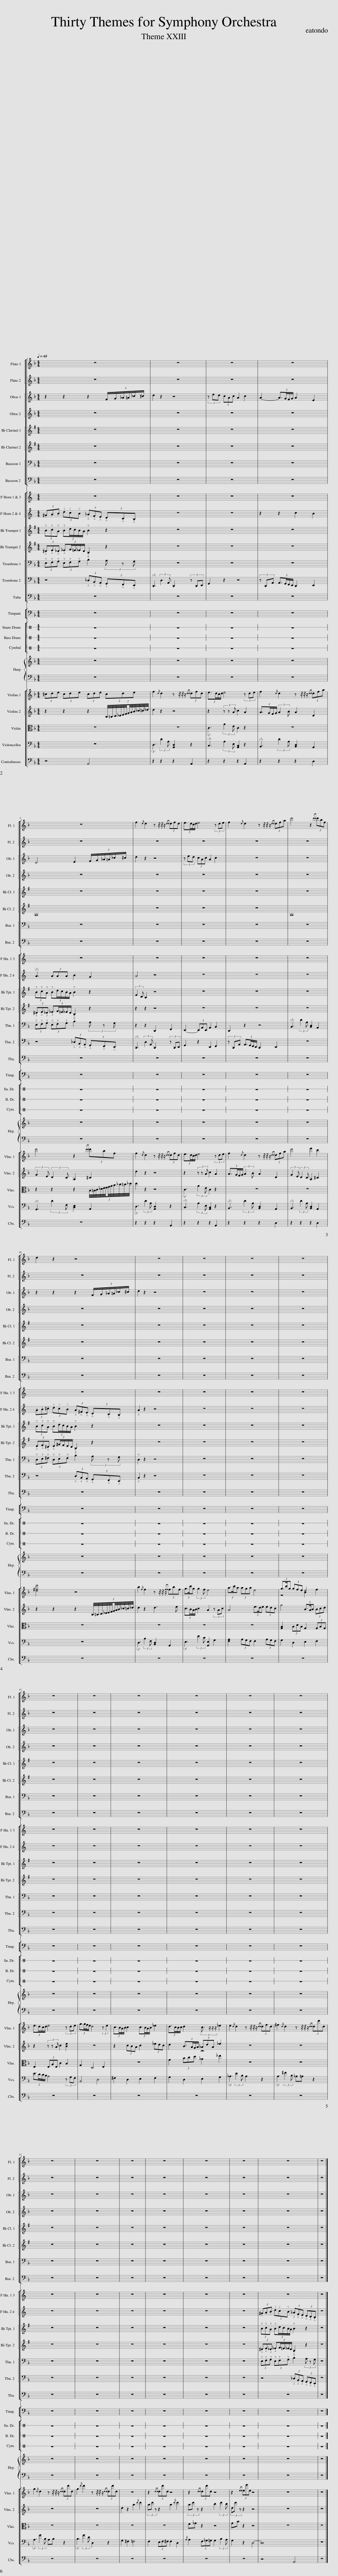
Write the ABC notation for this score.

X:1
%%score [ [ 1 ] [ 2 ] [ 3 ] [ ] ] [ [ 4 ] [ 5 6 ] [ 7 8 ] ] [ ] [ [ ( 9 10 ) 11 ] 12 13 14 ]
L:1/8
Q:1/4=65
M:4/4
I:linebreak $
K:F
V:1 treble
V:2 treble
V:3 treble transpose=-2
V:4 treble transpose=-7
V:5 treble transpose=-2
V:6 treble transpose=-2
V:7 bass
V:8 bass
V:9 treble
V:10 treble
V:11 treble
V:12 alto
V:13 bass
V:14 bass transpose=-12
V:1
 z8 | z8 | z8 | z8 |$ z8 | %5
 f2{/d} d2 z z/4 z/4 z/{/dd} (3dfd | (3:2:4e3/2d/c/d/ e4 (3z de | f2{/d} d2 z z/4 z/4 z/{/dd} (3dfa | d'4 z2{/d'd'} (3d'bf |$ d2 z2 z4 | %10
 z8 | z8 | z8 | z8 |$ z8 | %15
 z8 | z8 | z8 | z8 | z8 |$ %20
 z8 | z8 | z8 | z8 | z8 | %25
 z8 | z8 | z8 |] %28
V:2
 z2 z2 z2 (3:2:6F/G/_A/=A/_c/^c/ | d2 z2 z4 | (3z ed (3cAc A2 c2 | A2- (3:2:4A3/2G/F/G/ A2 E2 |$ D4 E2 (3:2:6F/G/_A/=A/_c/^c/ | %5
 d2 z2 z4 | (3z ed (3cAc A2 c2 | z8 | z8 |$ z2 z2 z2 (3:2:6F/G/_A/=A/_c/^c/ | %10
 d2 z2 z4 | z8 | z8 | z8 |$ z8 | %15
 z8 | z8 | z8 | z8 | z8 |$ %20
 z8 | z8 | z8 | z8 | z8 | %25
 z8 | z8 | z8 |] %28
V:3
[K:G] z8 | z8 | z8 | z8 |$ A,8 | %5
 z8 | z8 | z8 | A,8 |$ z8 | %10
 z8 | z8 | z8 | z8 |$ z8 | %15
 z8 | z8 | z8 | z8 | z8 |$ %20
 z8 | z8 | z8 | z8 | z8 | %25
 z8 | z8 | z8 |] %28
V:4
[K:C] (3.^G.A.B (3!tenuto!.d!tenuto!.c!tenuto!.B (3!tenuto!._A!tenuto!.F!tenuto!.E (3!tenuto!.D!tenuto!.C!tenuto!.B, | z8 | z8 | z2 z2 c2 B2 |$ (3:2:1A3 (3AAA B2 G2 | %5
 A4 z4 | z8 | z8 | z8 |$ (3.A.B.^c (3!tenuto!.d!tenuto!.c!tenuto!.B (3!tenuto!.A!tenuto!.^F!tenuto!.E (3!tenuto!.D!tenuto!.C!tenuto!.B, | %10
 !tenuto!.A2 z2 z4 | z8 | z8 | z8 |$ z8 | %15
 z8 | z8 | z8 | z8 | z8 |$ %20
 z8 | z8 | z8 | z8 | z8 | %25
 z8 | (3.^G.A.B (3!tenuto!.d!tenuto!.c!tenuto!.B (3!tenuto!._A!tenuto!.F!tenuto!.E (3!tenuto!.D!tenuto!.C!tenuto!.B, | z8 |] %28
V:5
[K:G] (3!tenuto!.B!tenuto!.c!tenuto!.A (3:2:5!tenuto!.Bd/c/B/A/ !tenuto!.B2 z2 | z8 | z8 | z8 |$ (3!tenuto!.B!tenuto!.c!tenuto!.A (3:2:5!tenuto!.Bd/c/B/A/ !tenuto!.B2 z2 | %5
 (3:2:2E2 C B,2 z4 | z8 | z8 | z8 |$ (3!tenuto!.B!tenuto!.c!tenuto!.A (3:2:5!tenuto!.Bd/c/B/A/ !tenuto!.B2 z2 | %10
 z8 | z8 | z8 | z8 |$ z8 | %15
 z8 | z8 | z8 | z8 | z8 |$ %20
 z8 | z8 | z8 | z8 | z8 | %25
 z8 | (3!tenuto!.B!tenuto!.c!tenuto!.A (3:2:5!tenuto!.Bd/c/B/A/ !tenuto!.B2 z2 | z8 |] %28
V:6
[K:G] (3!tenuto!.^D!tenuto!.E!tenuto!._D (3:2:5!tenuto!._EF/=E/_E/D/ !tenuto!.B,2 z2 | z8 | z8 | z8 |$ (3!tenuto!.^D!tenuto!.E!tenuto!._D (3:2:5!tenuto!._EF/=E/_E/D/ !tenuto!.B,2 z2 | %5
 z2 z2 z4 | z8 | z8 | z8 |$ (3!tenuto!.E!tenuto!.F!tenuto!.^D (3:2:5!tenuto!.E^G/F/E/D/ !tenuto!.B,2 z2 | %10
 z8 | z8 | z8 | z8 |$ z8 | %15
 z8 | z8 | z8 | z8 | z8 |$ %20
 z8 | z8 | z8 | z8 | z8 | %25
 z8 | (3!tenuto!.^D!tenuto!.E!tenuto!._D (3:2:5!tenuto!._EF/=E/_E/D/ !tenuto!.B,2 z2 | z8 |] %28
V:7
 (3!tenuto!.E,!tenuto!.F,!tenuto!.G, (3!tenuto!.E,!tenuto!.F,!tenuto!.G, !tenuto!.B,2 (3A, z G, | z8 | z8 | z8 |$ (3!tenuto!.E,!tenuto!.F,!tenuto!.G, (3!tenuto!.E,!tenuto!.F,!tenuto!.G, !tenuto!.B,2 (3A, z G, | %5
 z2 z2 D,,2 F,,2 | E,,2- (3E,,A,,E,, A,,2 B,,2 | D,,2 z2 z4 | (3:2:1B,,3 (3:2:2D2 A, [B,,D,]2 A,,2 |$ (3!tenuto!.D,!tenuto!.E,!tenuto!.^F, (3!tenuto!.D,!tenuto!.E,!tenuto!.F, !tenuto!.B,2 (3A, z G, | %10
 !tenuto!.D,2 z2 z4 | z8 | z8 | z8 |$ z8 | %15
 z8 | z8 | z8 | z8 | z8 |$ %20
 z8 | z8 | z8 | z8 | z8 | %25
 z8 | (3!tenuto!.E,!tenuto!.F,!tenuto!.G, (3!tenuto!.E,!tenuto!.F,!tenuto!.G, !tenuto!.B,2 (3A, z G, | z8 |] %28
V:8
 z4 (3!tenuto!._D,!tenuto!.B,,!tenuto!.A,, (3!tenuto!.G,,!tenuto!.F,,!tenuto!.E,, | (3:2:1D,,3 (3:2:2D,2 A,, D,,2 (3z D,,E,, | G,,2 z2 z4 | (3z D,,A,, (3:2:4A,,3/2G,,/F,,/E,,/ D,,2 E,,2 |$ z4 (3!tenuto!._D,!tenuto!.B,,!tenuto!.A,, (3!tenuto!.G,,!tenuto!.F,,!tenuto!.E,, | %5
 (3:2:1D,,3 (3:2:2D,2 A,, D,,2 (3z D,,E,, | G,,2 z2 E,,2 F,,2 | (3z D,,A,, (3:2:4A,,3/2G,,/F,,/E,,/ D,,2 E,,2 | z8 |$ z4 (3!tenuto!.D,!tenuto!.B,,!tenuto!.A,, (3!tenuto!.G,,!tenuto!.F,,!tenuto!.E,, | %10
 !tenuto!.B,,2 z2 z4 | z8 | z8 | z8 |$ z8 | %15
 z8 | z8 | z8 | z8 | z8 |$ %20
 z8 | z8 | z8 | z8 | z8 | %25
 z8 | z4 (3!tenuto!._D,!tenuto!.B,,!tenuto!.A,, (3!tenuto!.G,,!tenuto!.F,,!tenuto!.E,, | z8 |] %28
V:9
 (3^cde (3cde (3cde (3cde | f2{/d} d2 z z/4 z/4 z/{/dd} (3dfd | (3:2:4e3/2d/c/d/ e4 (3z de | f2{/d} d2 z z/4 z/4 z/{/dd} (3dfa |$ d'4 z2{/d'd'} (3d'bf | %5
 f2{/d} d2 z z/4 z/4 z/{/dd} (3dfd | (3:2:4e3/2d/c/d/ e4 (3z de | f2{/d} d2 z z/4 z/4 z/{/dd} (3dfa | d'4 e'2 c'2 |$ [d^fd']4 z4 | %10
 b2{/f} f2 z z/4 z/4 z/{/ff} (3fbf | (3g3/2c'/g (3:2:2g2 f e4 | (3a3/2c'/a (3aga e4 | (3g3/2c'/g (3gfe d4 |$ (3:2:4e3/2d/c/d/ e4 (3z de | %15
 (3:2:4g3/2g/f/e/ d4 (3:2:2z e2 | (3:2:4c3/2B/A/B/ c2 (3:2:4c3/2B/A/B/ _e2 | (3:2:4d3/2c/B/c/ d2 (3:2:4c3/2 z/ z/ z/ _e2 | e2{/d} d2 z z/4 z/4 z/{/dd} (3dfd | ^f2{/d} d2 z z/4 z/4 z/{/dd} (3dd'd |$ %20
 g2{/d} d2 z z/4 z/4 z/{/dd} (3dd'd | g2{/d'} d'2 z z/4 z/4 z/{/dd} (3dd'd | z8 | z2{/dd} (3dd'd z4 | z2{/dd} (3dd'd z4 | %25
 z2{/ee} (3ee'e z4 | z8 | z8 |] %28
V:10
 x8 | x8 | x8 | x8 |$ x8 | %5
 x8 | x8 | x8 | x8 |$ x8 | %10
 x8 | x8 | x8 | z4 B2 f2 |$ x8 | %15
 x8 | x8 | x8 | x8 | x8 |$ %20
 x8 | x8 | x8 | x8 | x8 | %25
 x8 | x8 | x8 |] %28
V:11
 z2 z2 z2 (3:2:12B,/4=B,/4C/4_D/4E/4F/4G/4A/4B/4_c/4=c/4_d/4 | d2 z2 z4 | z2 (3z z A c2 A2 | (3:2:4A3/2G/F/G/ (3:2:2A2 B A2 D2 |$ (3:2:2G2 E (3:2:2D2 C A,2 ^C2 | %5
 d2 z2 z4 | z2 (3z z A c2 A2 | (3:2:4A3/2G/F/G/ (3:2:2A2 B A2 D2 | (3:2:2G2 E (3:2:2D2 C A,2 ^C2 |$ z2 z2 z2 (3:2:12B,/4=B,/4C/4_D/4E/4F/4G/4A/4B/4_c/4=c/4_d/4 | %10
 d2 z2 d3 e | (3:2:4c3/2B/A/B/ c2 A2 (3z Ac | A4 (3e3/2d/e (3edc | g4 (3B3/2A/B (3Bcd |$ z2 (3z z A c2 [Be]2 | %15
 z8 | z2 (3cBA c2 (3_edc | d2 (3:2:4B3/2A/G/A/ (3_AdA _e2 | z8 | z8 |$ %20
 z8 | z8 | d2 z2 a2{/d'} d'2 | (3ad' z z2 a2{/d'} d'2 | (3ad' z z2 b2 (3:2:2d'2 b | %25
 (3dd' z z2 z4 | z8 | z8 |] %28
V:12
 z8 | z8 | (3:2:1C3 (3:2:2A2 E C2 z2 | z8 |$ z2 z2 z2 (3:2:12B,/4=B,/4C/4_D/4E/4F/4G/4A/4B/4_c/4=c/4_d/4 | %5
 d2 z2 z4 | (3:2:1C3 (3:2:2A2 E C2 z2 | z8 | z8 |$ z8 | %10
 z8 | z8 | z8 | [G,B,]2 (3B,DB, G,2 (3G,B,G, |$ E,2 (3E,A,E, C2 B,2 | %15
 G,2 D,4 E,2 | z8 | G2 (3Bcd _A2 _e2 | z8 | z8 |$ %20
 z8 | z8 | z8 | z8 | F_G z2 z4 | %25
 GB z2 z4 | z8 | z8 |] %28
V:13
 z8 | (3:2:1D,3 (3:2:2D2 A, [A,,D,]2 z2 | (3:2:1C,3 (3:2:2A,2 E, [A,,C,]2 z2 | (3:2:1B,,3 (3:2:2D2 A, [B,,D,]2 A,,2 |$ (3:2:1G,,3 (3:2:2D2 F, [C,E,]2 A,,2 | %5
 (3:2:1D,3 (3:2:2D2 A, [A,,D,]2 z2 | (3:2:1C,3 (3:2:2A,2 E, [A,,C,]2 z2 | (3:2:1B,,3 (3:2:2D2 A, [B,,D,]2 A,,2 | (3:2:1B,,3 (3:2:2D2 A, [B,,D,]2 A,,2 |$ z8 | %10
 (3:2:1D,3 (3:2:2B,2 F, [B,,D,]2 G,,2 | (3:2:1E,3 (3:2:2E2 C [G,,E,]2 G,2 | [F,A,]2 (3A,G,F, F,2 (3A,G,F, | G,2 D,2 E,2 F,2 |$ (3:2:4E3/2D/C/B,/ A,4 (3z G,F, | %15
 B,,4 D,4 | ^F,2 D,2 E,2 F,2 | G,2 D,2 E,2 G,2 | (3:2:1_A,3 (3:2:2E2 B, A,2 z2 | (3:2:1A,3 (3:2:2^F2 B, _A,=A, z2 |$ %20
 (3:2:1A,3 (3:2:2G2 B, A,B, z2 | (3:2:1B,3 (3:2:2G2 D D,2 z2 | G,2 ^F,2 =F,4 | F,2 (3E,F,^F, F,2 D,2 |{/A,} A,2 (3F,_G,=G, G,2 (3:2:2B,2 A, | %25
 G,2 z2 D,4- | D,8 | z8 |] %28
V:14
 z4 A,,4 | z2 z2 z2 A,,2 | z2 z2 z2 A,,2 | z2 z2 z2 D,2 |$ z8 | %5
 z2 z2 z2 A,,2 | z2 z2 z2 A,,2 | z2 z2 z2 D,2 | z2 z2 z2 D,2 |$ z8 | %10
 z8 | z8 | z8 | z8 |$ z8 | %15
 z8 | z8 | z8 | z8 | z8 |$ %20
 z8 | z8 | z8 | z8 | z8 | %25
 z8 | z4 A,,4 | z8 |] %28
